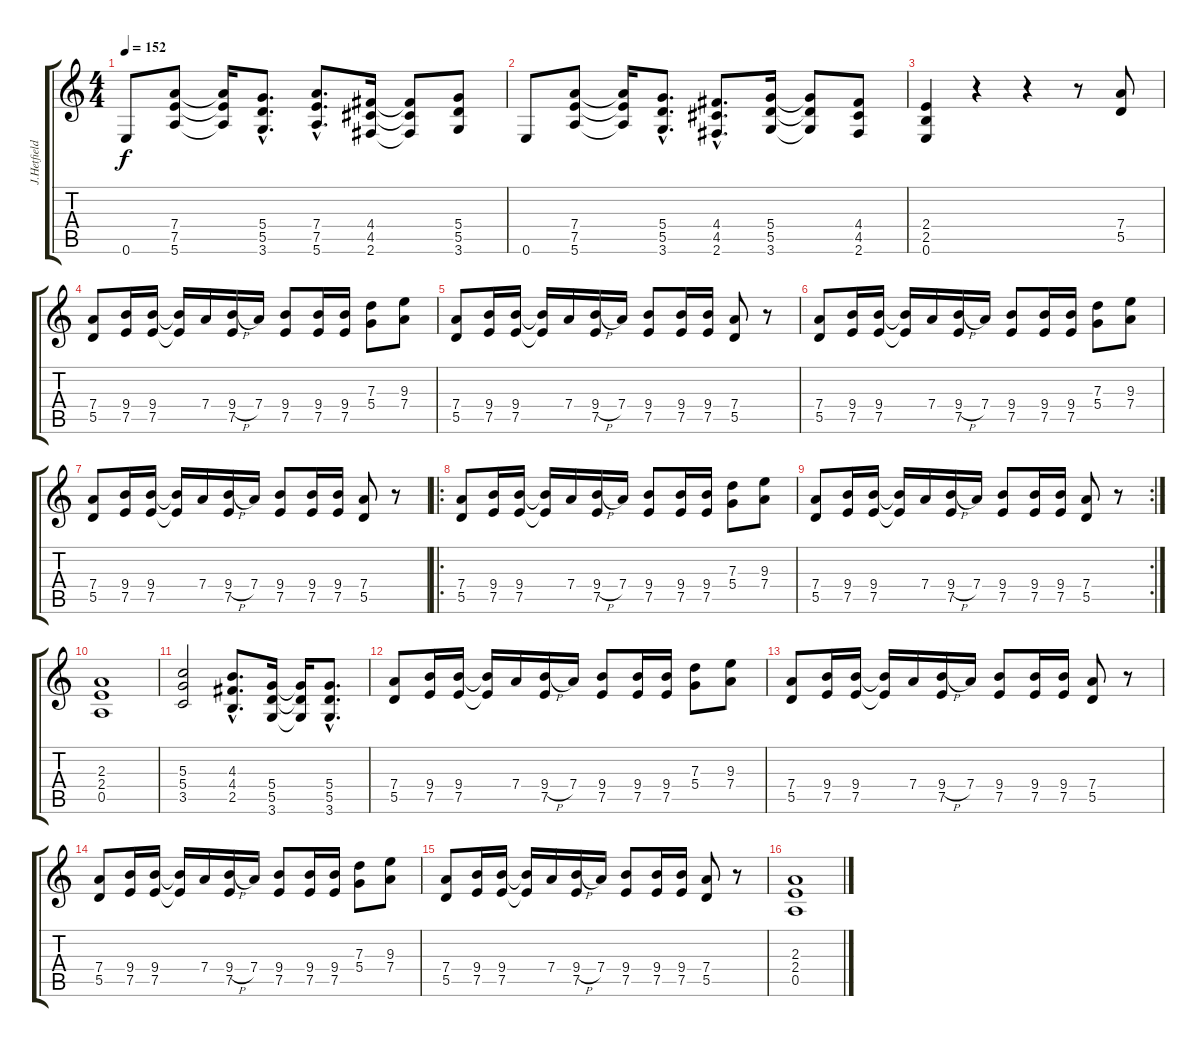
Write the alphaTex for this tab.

\track ("J.Hetfield" "J.Hetfield") {instrument distortionguitar}
\staff {score tabs}
\tuning (E4 B3 G3 D3 A2 E2) {hide}
\ts (4 4)
\tempo 152
\clef g2
\ks c
0.6.8{dy f} (7.4 7.5 5.6).8 (7.4{t} 7.5{t} 5.6{t}).16 (5.4{hac} 5.5{hac} 3.6{hac}).8{d} (7.4{hac} 7.5{hac} 5.6{hac}).8{d} (4.4 4.5 2.6).16 (4.4{t} 4.5{t} 2.6{t}).8 (5.4 5.5 3.6).8 |
0.6.8 (7.4 7.5 5.6).8 (7.4{t} 7.5{t} 5.6{t}).16 (5.4{hac} 5.5{hac} 3.6{hac}).8{d} (4.4{hac} 4.5{hac} 2.6{hac}).8{d} (5.4 5.5 3.6).16 (5.4{t} 5.5{t} 3.6{t}).8 (4.4 4.5 2.6).8 |
(2.4 2.5 0.6).4 r.4 r.4 r.8 (7.4 5.5).8 |
(7.4 5.5).8 (9.4 7.5).16 (9.4 7.5).16 (9.4{t} 7.5{t}).16 7.4.16 (9.4{h} 7.5).16 7.4.16 (9.4 7.5).8 (9.4 7.5).16 (9.4 7.5).16 (7.3 5.4).8 (9.3 7.4).8 |
(7.4 5.5).8 (9.4 7.5).16 (9.4 7.5).16 (9.4{t} 7.5{t}).16 7.4.16 (9.4{h} 7.5).16 7.4.16 (9.4 7.5).8 (9.4 7.5).16 (9.4 7.5).16 (7.4 5.5).8 r.8 |
(7.4 5.5).8 (9.4 7.5).16 (9.4 7.5).16 (9.4{t} 7.5{t}).16 7.4.16 (9.4{h} 7.5).16 7.4.16 (9.4 7.5).8 (9.4 7.5).16 (9.4 7.5).16 (7.3 5.4).8 (9.3 7.4).8 |
(7.4 5.5).8 (9.4 7.5).16 (9.4 7.5).16 (9.4{t} 7.5{t}).16 7.4.16 (9.4{h} 7.5).16 7.4.16 (9.4 7.5).8 (9.4 7.5).16 (9.4 7.5).16 (7.4 5.5).8 r.8 |
\ro
(7.4 5.5).8 (9.4 7.5).16 (9.4 7.5).16 (9.4{t} 7.5{t}).16 7.4.16 (9.4{h} 7.5).16 7.4.16 (9.4 7.5).8 (9.4 7.5).16 (9.4 7.5).16 (7.3 5.4).8 (9.3 7.4).8 |
\rc 2
(7.4 5.5).8 (9.4 7.5).16 (9.4 7.5).16 (9.4{t} 7.5{t}).16 7.4.16 (9.4{h} 7.5).16 7.4.16 (9.4 7.5).8 (9.4 7.5).16 (9.4 7.5).16 (7.4 5.5).8 r.8 |
(2.3 2.4 0.5).1 |
(5.3 5.4 3.5).2 (4.3{hac} 4.4{hac} 2.5{hac}).8{d} (5.4 5.5 3.6).16 (5.4{t} 5.5{t} 3.6{t}).16 (5.4{hac} 5.5{hac} 3.6{hac}).8{d} |
(7.4 5.5).8 (9.4 7.5).16 (9.4 7.5).16 (9.4{t} 7.5{t}).16 7.4.16 (9.4{h} 7.5).16 7.4.16 (9.4 7.5).8 (9.4 7.5).16 (9.4 7.5).16 (7.3 5.4).8 (9.3 7.4).8 |
(7.4 5.5).8 (9.4 7.5).16 (9.4 7.5).16 (9.4{t} 7.5{t}).16 7.4.16 (9.4{h} 7.5).16 7.4.16 (9.4 7.5).8 (9.4 7.5).16 (9.4 7.5).16 (7.4 5.5).8 r.8 |
(7.4 5.5).8 (9.4 7.5).16 (9.4 7.5).16 (9.4{t} 7.5{t}).16 7.4.16 (9.4{h} 7.5).16 7.4.16 (9.4 7.5).8 (9.4 7.5).16 (9.4 7.5).16 (7.3 5.4).8 (9.3 7.4).8 |
(7.4 5.5).8 (9.4 7.5).16 (9.4 7.5).16 (9.4{t} 7.5{t}).16 7.4.16 (9.4{h} 7.5).16 7.4.16 (9.4 7.5).8 (9.4 7.5).16 (9.4 7.5).16 (7.4 5.5).8 r.8 |
(2.3 2.4 0.5).1
